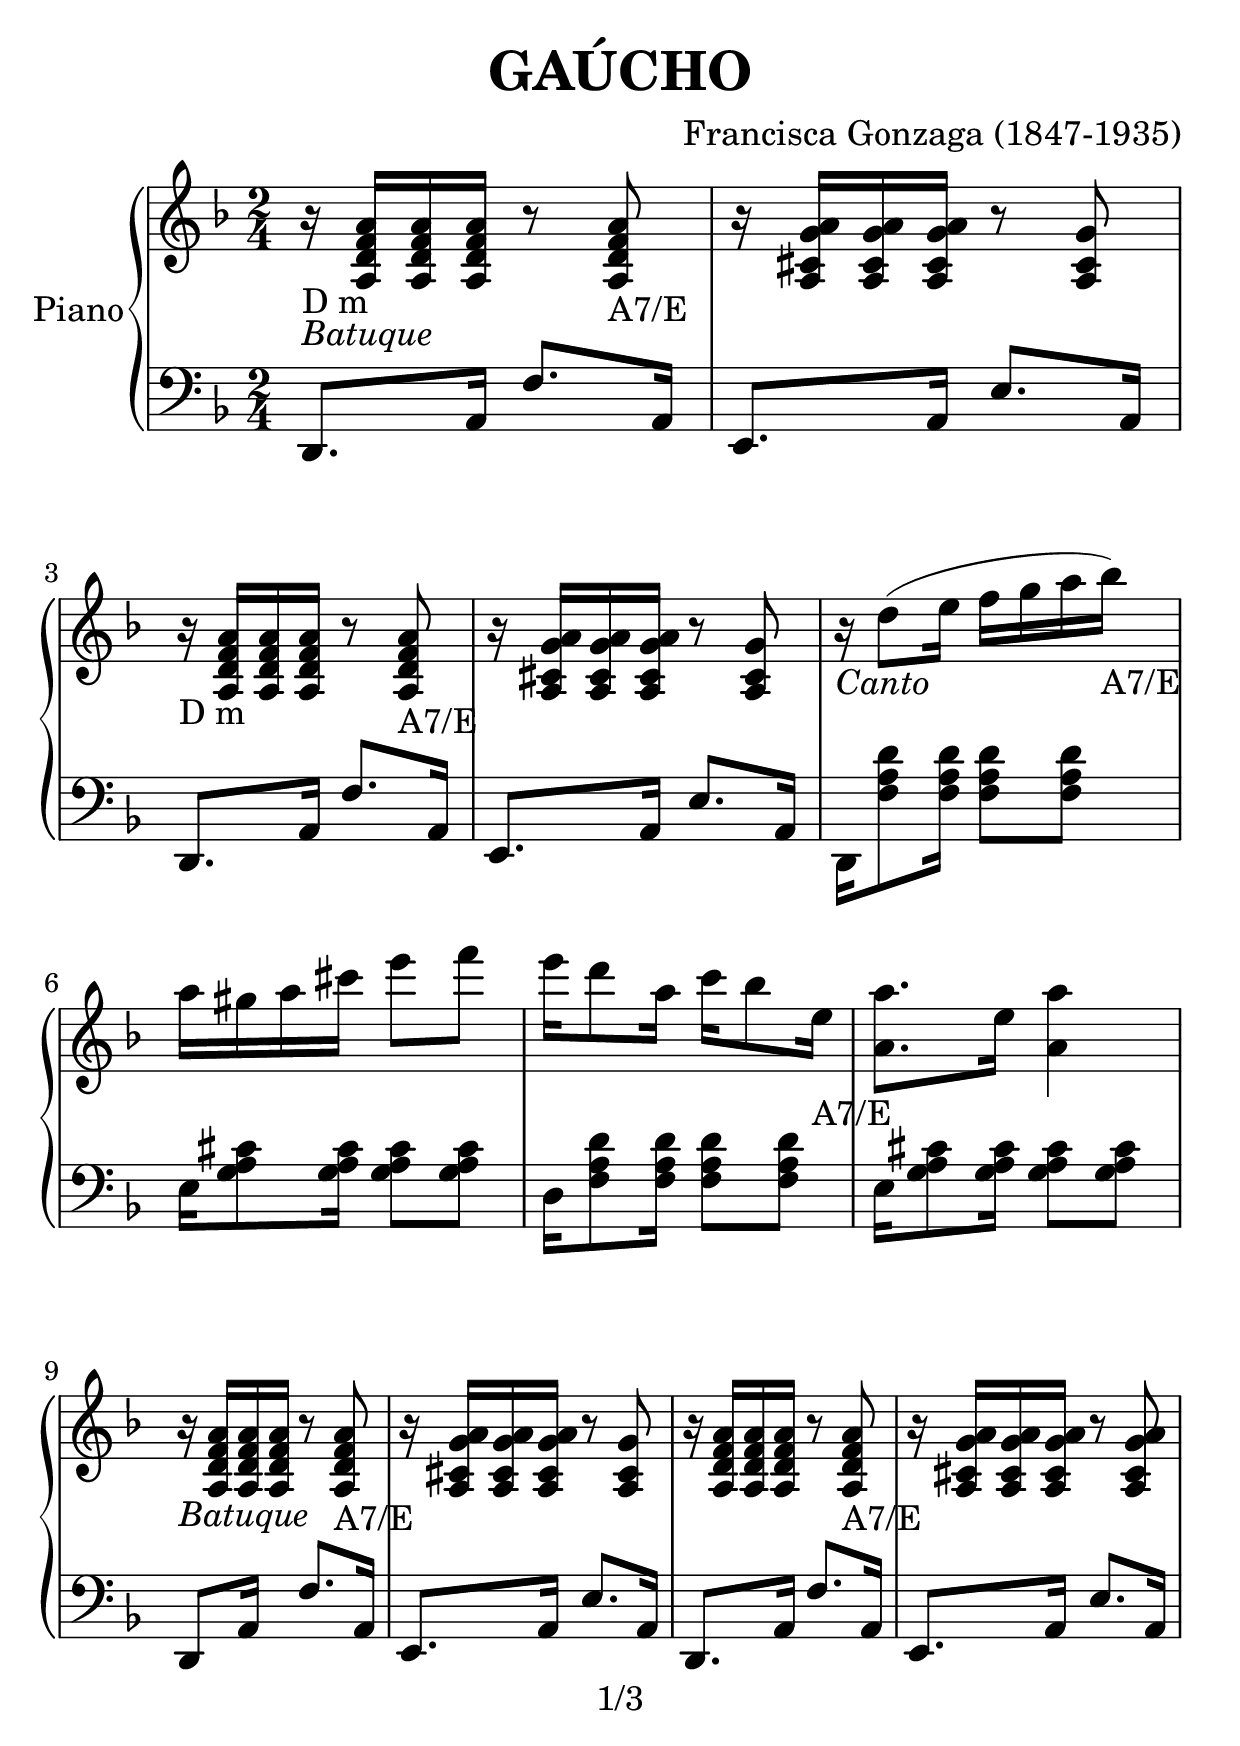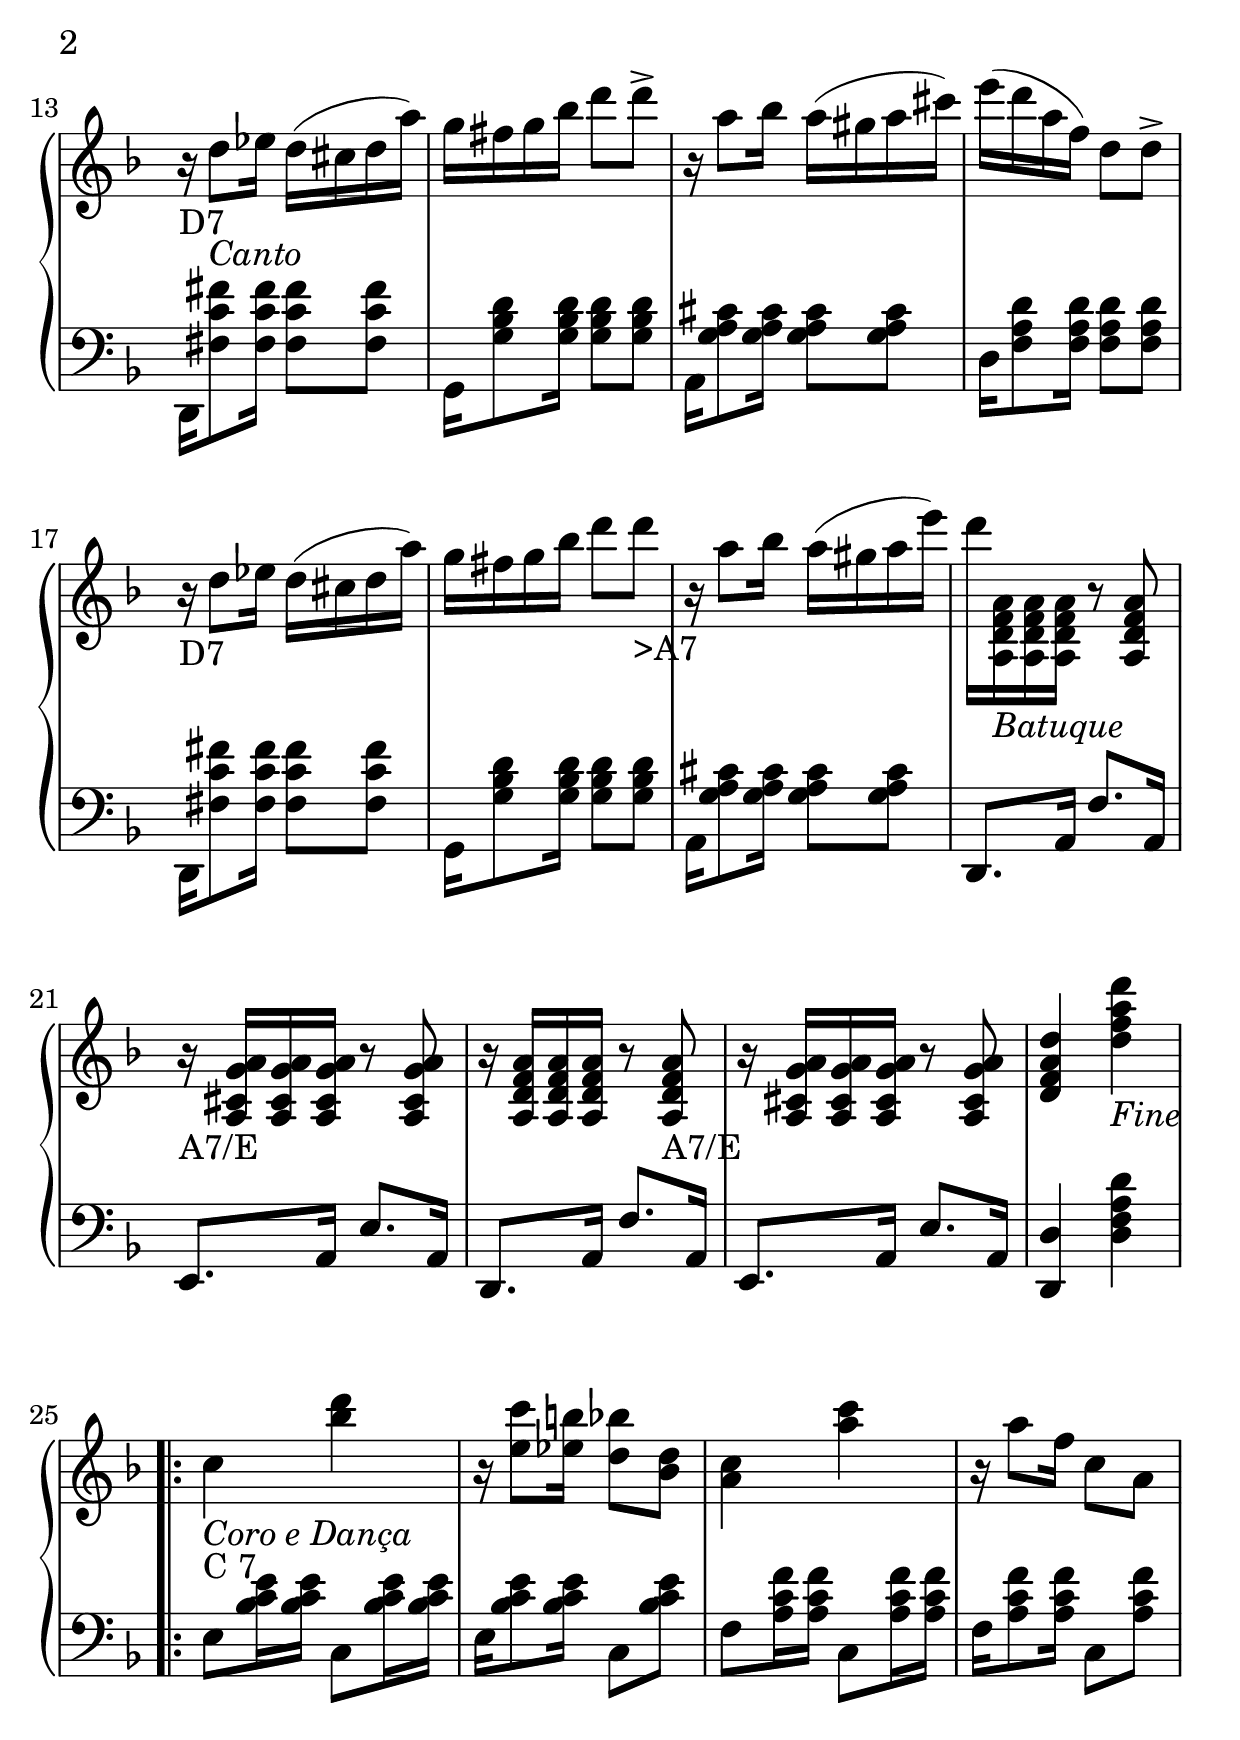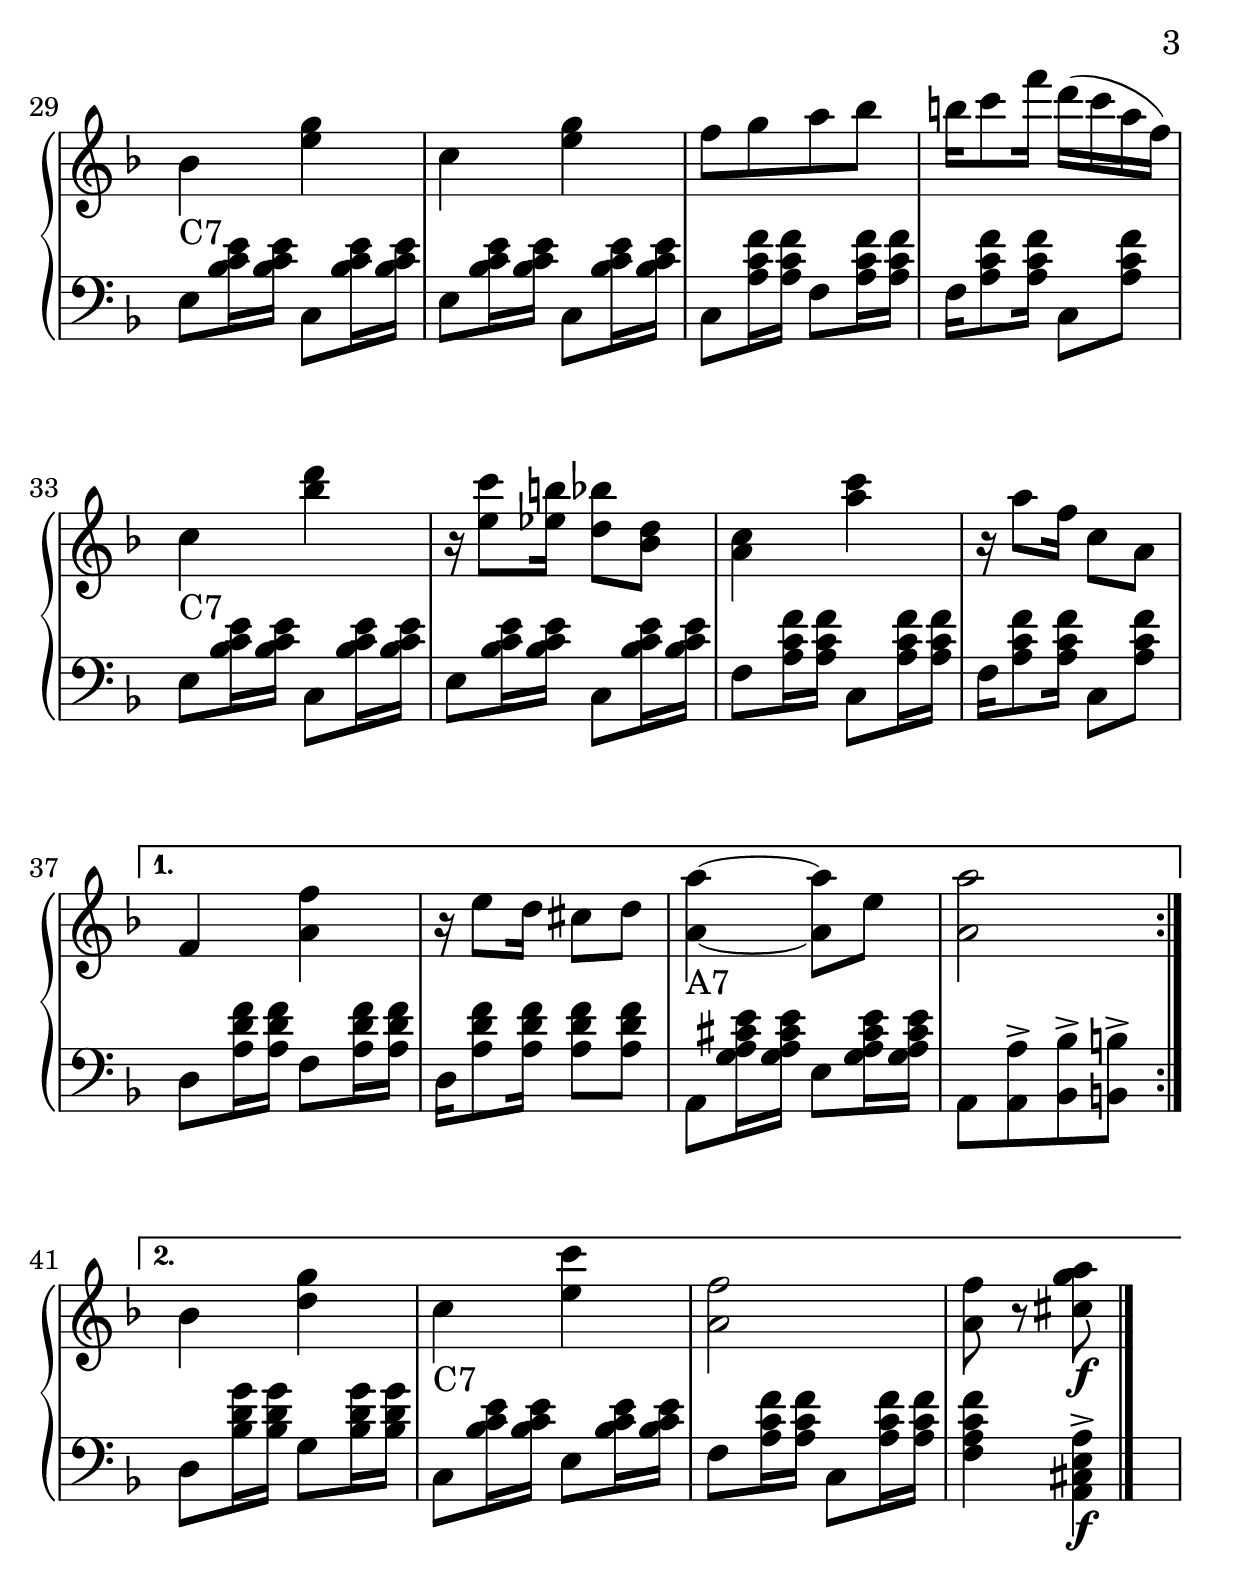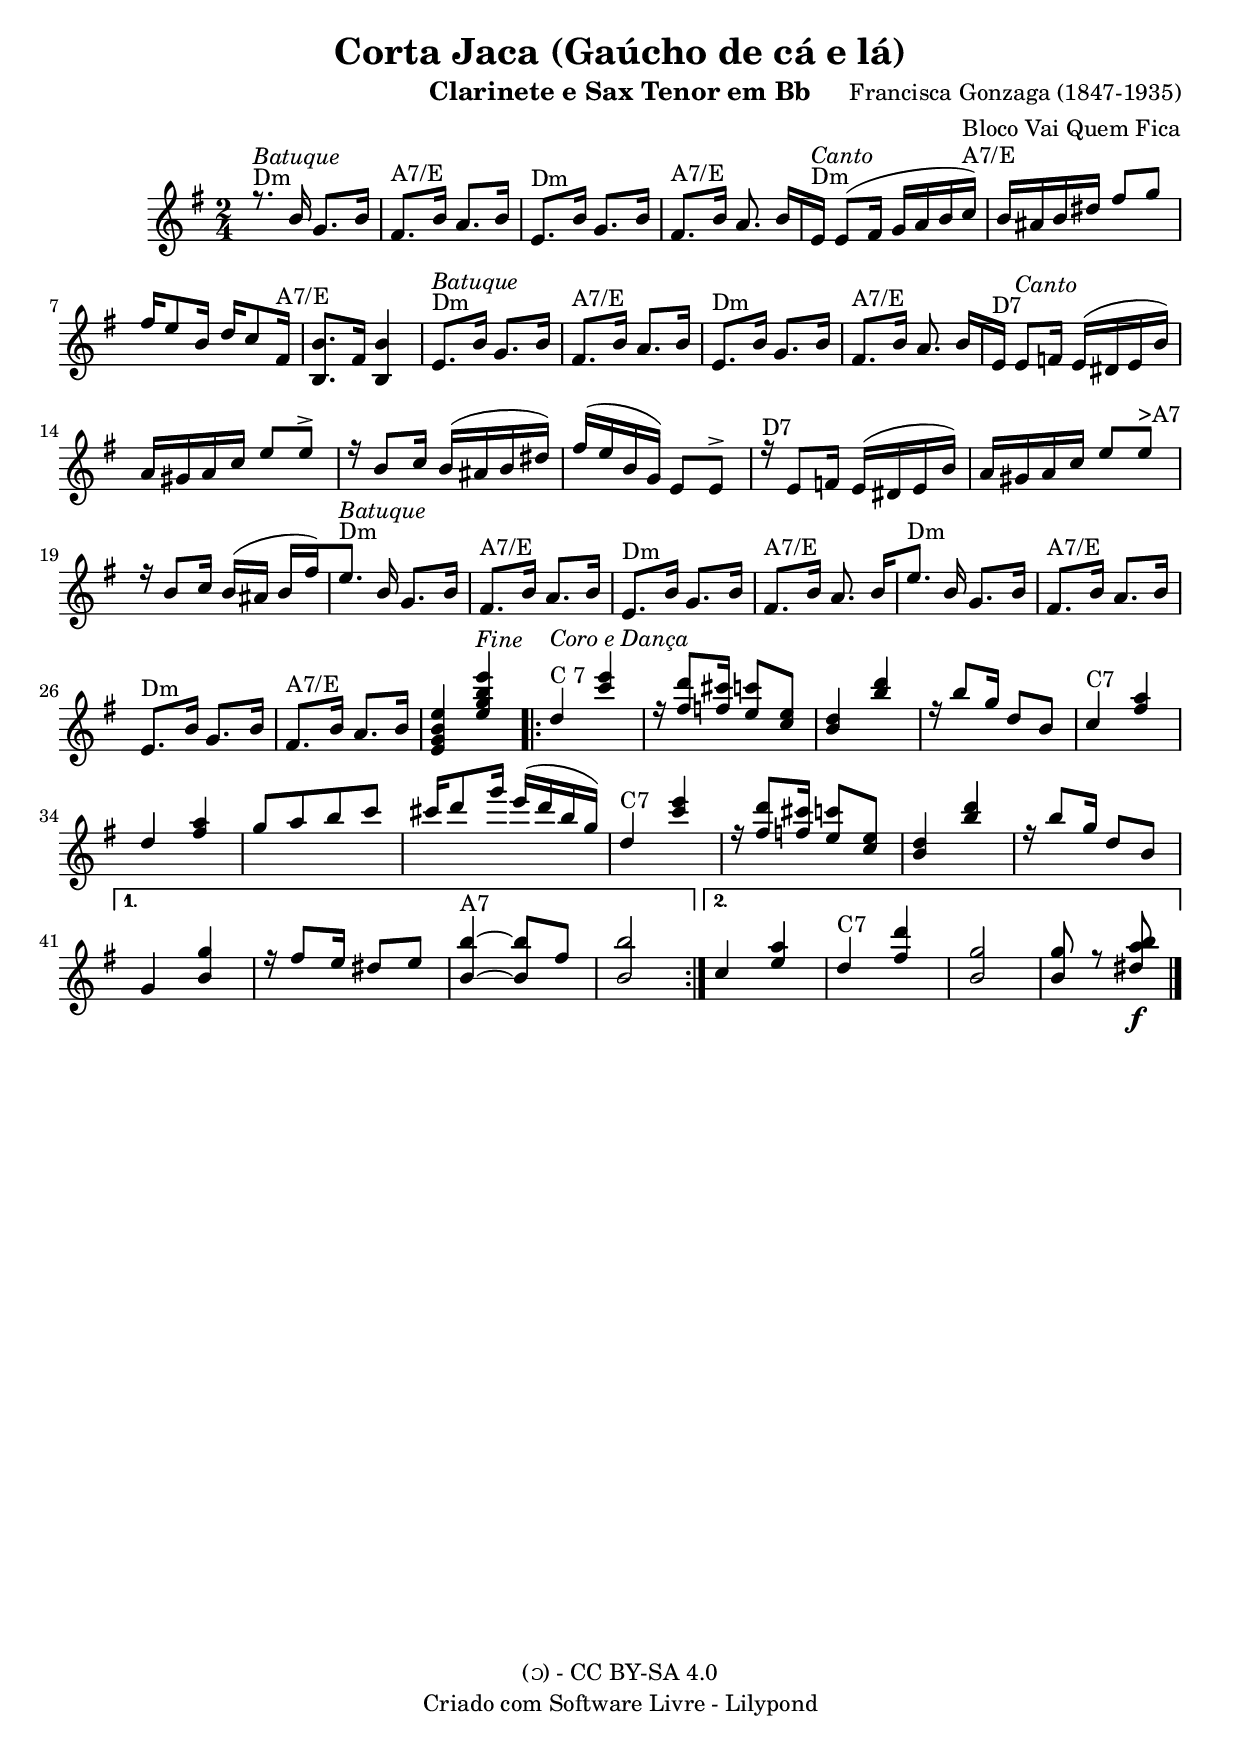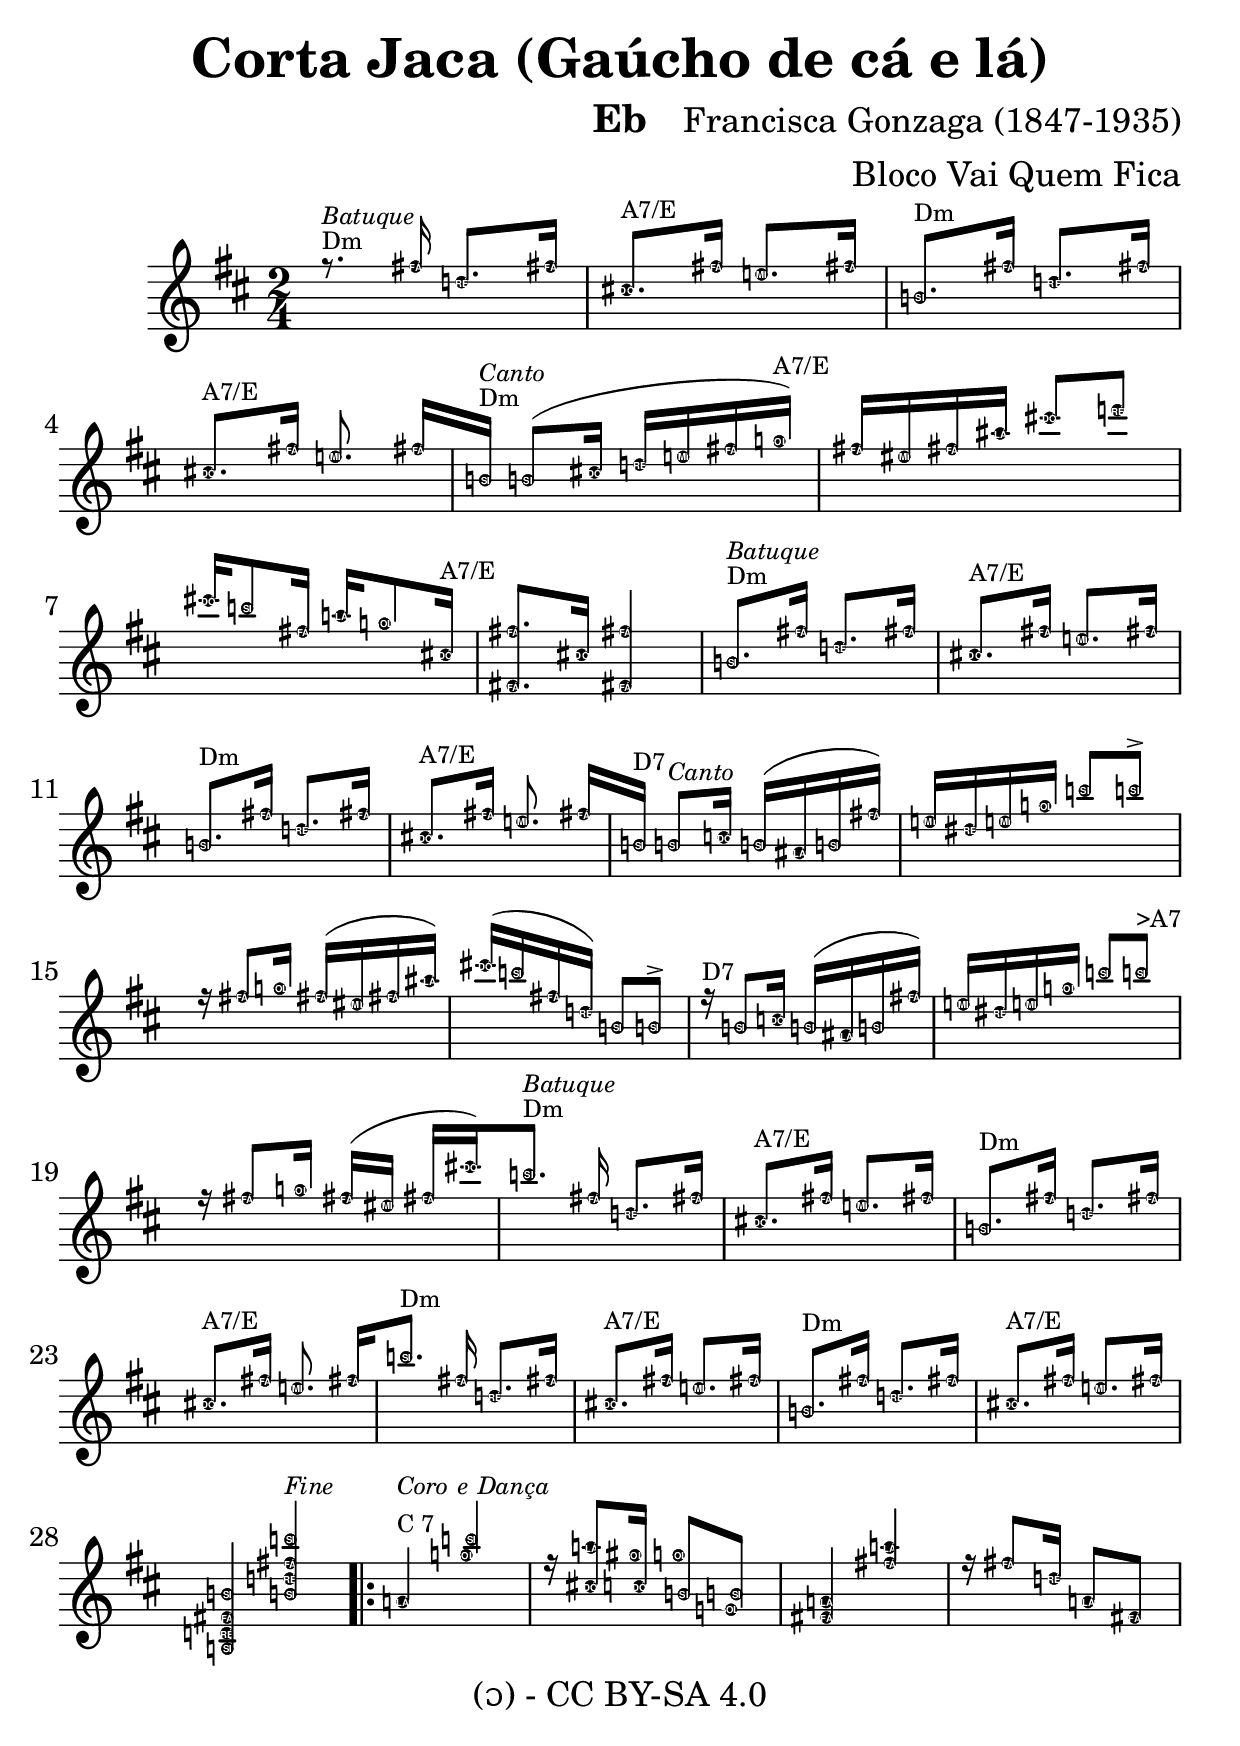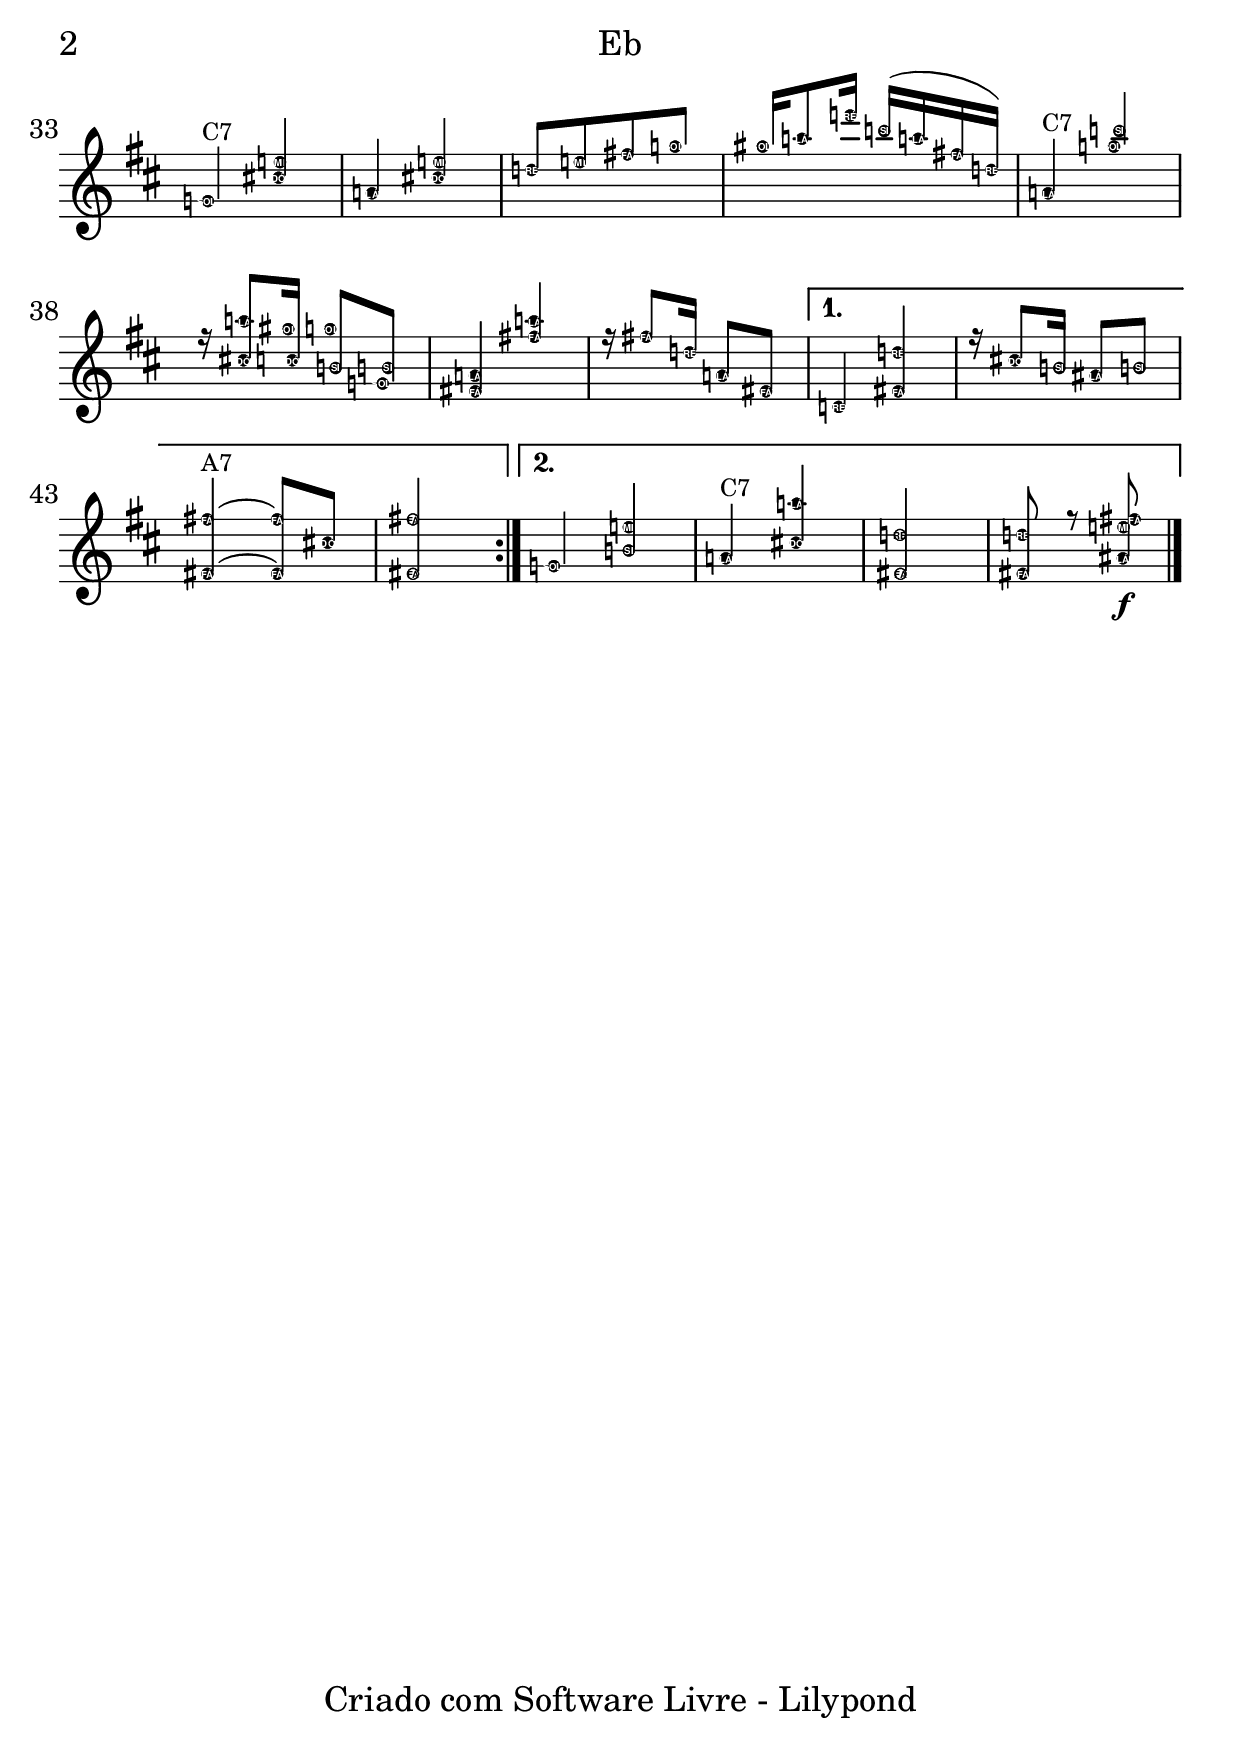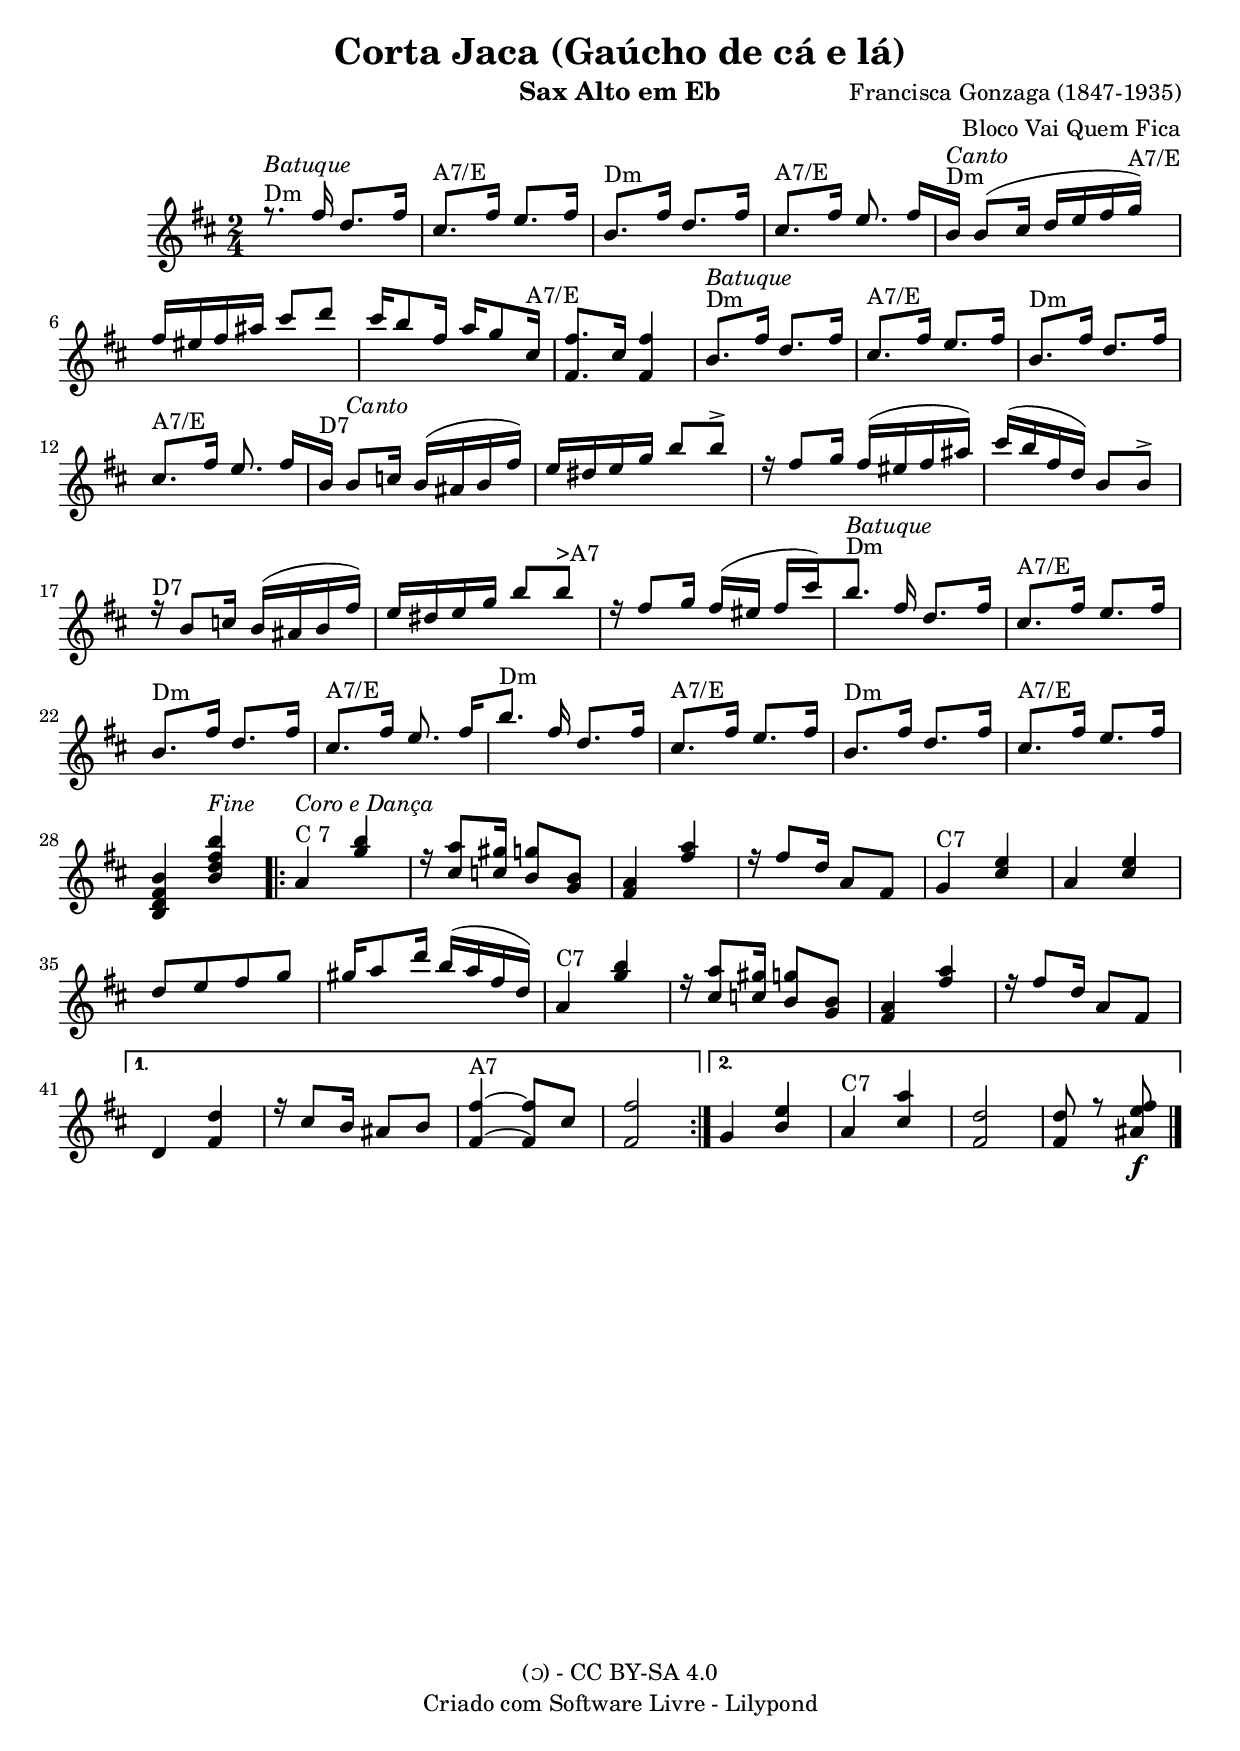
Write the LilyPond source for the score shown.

\include "../nomedasnotas.ly"
\version "2.18.2"

\header {
  worknumber = "Tango Brasileiro"
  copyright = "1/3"
  encodingdate = "2016-12-26"
  title = "GAÚCHO"
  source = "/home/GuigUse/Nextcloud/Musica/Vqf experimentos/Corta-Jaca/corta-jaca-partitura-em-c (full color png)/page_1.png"
  composer = "Francisca Gonzaga (1847-1935)"
  encodingsoftware = "audiveris 4.2"
}

PartPOneVoiceOne =  \relative a' {
  r16 -"" -"D m" -\markup{ \italic {Batuque} } <a f d a>16 <a f d a>16
  <a f d a>16 r8 <a f d a>8 -"A7/E" | % 2
  r16 <g cis, a a'>16 <cis, a g' a>16 <g' cis, a a'>16 r8 <g cis, a>8
  | % 3
  r16 -"D m" <a f d a>16 <a f d a>16 <a f d a>16 r8 <a, a' f d>8
  -"A7/E" | % 4
  r16 <cis a g' a>16 <g' cis, a a'>16 <g cis, a a'>16 r8 <cis, a g'>8
  | % 5
  r16 -\markup{ \italic {Canto} } d'8 ( e16 f16 g16 a16 bes16 -"A7/E"
  ) | % 6
  a16 gis16 a16 cis16 e8 f8 | % 7
  e16 d8 a16 c16 bes8 e,16 -"A7/E" | % 8
  <a a,>8. e16 <a a,>4 | % 9
  r16 -\markup{ \italic {Batuque} } <a, f d a>16 <a f d a>16 <a f d a>16
  r8 <a f d a>8 -"A7/E" | 
  r16 <cis, a g' a>16 <g' cis, a a'>16 <g cis, a a'>16 r8 <g cis, a>8
  | % 11
  r16 <a f d a>16 <a f d a>16 <a, a' f d>16 r8 <a a' f d>8 -"A7/E" | % 12
  r16 <cis a g' a>16 <g' cis, a a'>16 <cis, a g' a>16 r8 <cis a g' a>8 | % 13
  r16 -"D7" d'8 -\markup{ \italic {Canto} } es16  d16 ( cis16 d16 a'16 ) | % 14
  g fis g16 bes16 d8 d8 -> | % 15
  r16 a8 bes16 a16 ( gis16 a16 cis16 ) | % 16
  e16 ( d16 a16 f16 ) d8 d8 ->
  r16 -"" -"D7" d8 es16 d16 ( cis16 d16 a'16 ) | % 2
  g16 fis16 g16 bes16 d8 d8 -">A7" | % 3
  r16 a8 bes16 a16 ( gis16 a16 e'16 ) | % 4
  d16 <a,, a' f d>16 -\markup{ \italic {Batuque} } <a a' f d>16 <a' f d a>16
  r8 <a f d a>8 | % 5
  r16 -"A7/E" <cis, a g' a>16 <g' cis, a a'>16 <cis, a g' a>16 r8 <cis a
  g' a>8 | % 6
  r16 <a a' f d>16 <a' f d a>16 <a, a' f d>16 r8 <a a' f d>8 -"A7/E" | % 7
  r16 <g' cis, a a'>16 <cis, a g' a>16 <g' cis, a a'>16 r8 <g cis, a a'>8  | % 8
  <d' a f d>4 <d' a f d>4 -\markup{ \italic {Fine} } | % 9
  \repeat volta 2 {
    | % 9
    c,4 -\markup{ \italic {Coro e Dança} } -"C 7" <d' bes>4 |
    r16 <c e,>8 <b es,>16 <bes d,>8 <bes, d>8 | % 11
    <c a>4 <c' a>4 | % 12
    r16 a8 f16 c8 a8 | % 13
    bes4 -"C7" <g' e>4 | % 14
    c,4 <g' e>4  | % 15
    f8[ g8 a8 bes8] | % 16
    b16 c8 f16 d16 ( c16 a16 f16 )
    c4 -"" -"C7" <bes' d>4 |
    %c,8 <bes' e c>16 <bes
    %e c>16 s4 \change Staff="1" | % 2
    r16 <c e,>8 <b es,>16 <bes d,>8 <bes, d>8 |
    <c a>4 <c' a>4 | % 4
    r16 a8 f16 c8 a8| % 5
  }
    \alternative {
    {f4  <f' a,>4 | % 6
    r16 e8 d16 cis8 d8 | % 7
    <a a'>4 -"A7" ~ <a' a,>8 e8 
  | % 8
  <a a,>2 |}
  {bes,4 <g' d>4 | % 9
  c,4 -"C7" <c' e,>4 |
  <f, a,>2
  <f a,>8 r8 <g a cis,>8 \f  \bar "|."
  }
  }
}

PartPOneVoiceTwo =  \relative d, {
  d8. -"" a'16 f'8. a,16 | % 1
  e8. a16 e'8. a,16 | % 2
  d,8. a'16 f'8. a,16 | % 3
  e8. a16 e'8. a,16 | % 4
  d,16 <d'' a f>8 <d a f>16 <d a f>8 <d a f>8 | % 5
  e,16 <g cis a>8 <g cis a>16 <g cis a>8 <g cis a>8 | % 6
  d16 <d' a f>8 <d a f>16 <d a f>8 <d a f>8 | % 7
  e,16 <g cis a>8 <g cis a>16 <g cis a>8 <g cis a>8 | \break % 8 
  d,8 a'16 s16 f'8. a,16 | %9
  e8. a16 e'8. a,16 | % 10
  d,8. a'16 f'8. a,16 | % 11
  e8. a16 e'8. a,16 | \break % 12
  d,16 <fis' c' fis>8 <fis c' fis>16 <fis c' fis>8 <fis c' fis>8 | % 13
  g,16 <d'' bes g>8 <d bes g>16 <d bes g>8 <d bes g>8 | % 14
  a,16 <g' a cis>8 <g a cis>16 <g a cis>8 <g a cis>8 | % 15
  d16 <d' a f>8 <d a f>16 <d a f>8 <d a f>8 | \break % 16
  d,,16 <fis' c' fis>8 <fis c' fis>16 <fis c' fis>8 <fis c' fis>8 | % 17
  g,16 <d'' bes g>8 <d bes g>16 <d bes g>8 <d bes g>8 | % 18
  a,16 <g' a cis>8 <g a cis>16 <g a cis>8 <g a cis>8 | % 19
   d,8. a'16 f'8. a,16 | \break % 20
   e8. a16 e'8. a,16 | % 21
  d,8. a'16 f'8. a,16 | % 22
  e8. a16 e'8. a,16 | % 23
  <d d,>4 <d' a f d>4 | \break % 24
  \repeat volta 2 {
    e,8 <bes' e c>16 <bes e c>16 c,8 <bes' e c>16 <bes e c>16 | % 25
    e,16 <bes' e c>8 <bes e c>16 c,8 <bes' e c>8 | % 26
    f8 <f' c a>16 <f c a>16 c,8 <f' c a>16 <f c a>16 | % 27
    f,16 <f' c a>8 <f c a>16 c,8 <f' c a>8 | % 28
    e,8 <bes' e c>16 <bes e c>16 c,8 <bes' e c>16 <bes e c>16 | % 29
    e,8 <bes' e c>16 <bes e c>16 c,8 <bes' e c>16 <bes e c>16 | % 30
    c,8 <f' c a>16 <f c a>16 f,8 <f' c a>16 <f c a>16| % 31
    f,16 <f' c a>8 <f c a>16 c,8 <f' c a>8 \break % 32
    e,8 <bes' e c>16 <bes e c>16 c,8 <bes' e c>16 <bes e c>16 | % 33
    e,8 <bes' e c>16 <bes e c>16 c,8 <bes' e c>16 <bes e c>16 | % 34
    f8 <f' c a>16 <f c a>16 c,8 <f' c a>16 <f c a>16| % 35
    f,16 <f' c a>8 <f c a>16 c,8 <f' c a>8 \break % 36
  }
  \alternative {
    { 
      d, <a' d f>16 <a d f> f8 <a d f>16 <a d f> | % 37
      d,16 <a' d f>8 <a d f>16 <a d f>8 <a d f> | % 38
      a,8 <g' a cis e>16 <g a cis e> e8 <g a cis e>16 <g a cis e>16 | % 39
      a,8[ <a a'>8-> <bes bes'>8-> <b b'>8->] | % 40
    }
    {
      d <bes' d g>16 <bes d g> g8 <bes d g>16 <bes d g> | % 41
      c,8 <bes' c e>16 <bes c e> e,8 <bes' c e>16 <bes c e> | % 38
      f8 <a c f>16 <a c f> c,8 <a' c f>16 <a c f>16 | % 39
      <f a c f>4 <a, cis e a>4-> \f
    }
  }
  }


saxtenor =  \relative a' {
  r8.-"Dm" -\markup{ \italic {Batuque} }   a'16 f8. a16 | % 1
  e8. -"A7/E"  a16 g8. a16 | % 2
  d,8. -"Dm" a'16 f8. a16 | % 3
  e8. -"A7/E" a16 g8. a16[ | % 4
  d,16] -"Dm"-\markup{ \italic {Canto} } d8 ( e16 f16 g16 a16 bes16 -"A7/E"
  ) | % 6
  a16 gis16 a16 cis16 e8 f8 | % 7
  e16 d8 a16 c16 bes8 e,16 -"A7/E" | % 8
  <a a,>8. e16 <a a,>4 | % 9
  d,8.-"Dm" -\markup{ \italic {Batuque} }   a'16 f8. a16 | % 1
  e8. -"A7/E"  a16 g8. a16 | % 2
  d,8. -"Dm" a'16 f8. a16 | % 3
  e8. -"A7/E" a16 g8. a16[ | % 4
  d,16] -"D7" d8 -\markup{ \italic {Canto} } es16  d16 ( cis16 d16 a'16 ) | % 14
  g fis g16 bes16 d8 d8 -> | % 15
  r16 a8 bes16 a16 ( gis16 a16 cis16 ) | % 16
  e16 ( d16 a16 f16 ) d8 d8 ->
  r16 -"" -"D7" d8 es16 d16 ( cis16 d16 a'16 ) | % 2
  g16 fis16 g16 bes16 d8 d8 -">A7" | % 3
  r16 a8 bes16 a16 ( gis16 a16 [e'16 ) | % 4
  d8.]-"Dm" -\markup{ \italic {Batuque} }   a16 f8. a16 | % 1
  e8. -"A7/E"  a16 g8. a16 | % 2
  d,8. -"Dm" a'16 f8. a16 | % 3
  e8. -"A7/E" a16 g8. a16[ | % 4
  d8.]-"Dm" a16 f8. a16 | % 1
  e8. -"A7/E"  a16 g8. a16 | % 2
  d,8. -"Dm" a'16 f8. a16 | % 3
  e8. -"A7/E" a16 g8. a16 | % 4 
  <d a f d>4 <d' a f d>4 -\markup{ \italic {Fine} } | % 9
  \repeat volta 2 {
    | % 9
    c,4 -\markup{ \italic {Coro e Dança} } -"C 7" <d' bes>4 |
    r16 <c e,>8 <b es,>16 <bes d,>8 <bes, d>8 | % 11
    <c a>4 <c' a>4 | % 12
    r16 a8 f16 c8 a8 | % 13
    bes4 -"C7" <g' e>4 | % 14
    c,4 <g' e>4  | % 15
    f8[ g8 a8 bes8] | % 16
    b16 c8 f16 d16 ( c16 a16 f16 )
    c4 -"" -"C7" <bes' d>4 |
    %c,8 <bes' e c>16 <bes
    %e c>16 s4 \change Staff="1" | % 2
    r16 <c e,>8 <b es,>16 <bes d,>8 <bes, d>8 |
    <c a>4 <c' a>4 | % 4
    r16 a8 f16 c8 a8| % 5
  }
    \alternative {
    {f4  <f' a,>4 | % 6
    r16 e8 d16 cis8 d8 | % 7
    <a a'>4 -"A7" ~ <a' a,>8 e8 
  | % 8
  <a a,>2 |}
  {bes,4 <g' d>4 | % 9
  c,4 -"C7" <c' e,>4 |
  <f, a,>2
  <f a,>8 r8 <g a cis,>8 \f  \bar "|."
  }
  }
}

saxalto =  \relative a' {
  r8.-"Dm" -\markup{ \italic {Batuque} }   a'16 f8. a16 | % 1
  e8. -"A7/E"  a16 g8. a16 | % 2
  d,8. -"Dm" a'16 f8. a16 | % 3
  e8. -"A7/E" a16 g8. a16[ | % 4
  d,16] -"Dm"-\markup{ \italic {Canto} } d8 ( e16 f16 g16 a16 bes16 -"A7/E"
  ) | % 6
  a16 gis16 a16 cis16 e8 f8 | % 7
  e16 d8 a16 c16 bes8 e,16 -"A7/E" | % 8
  <a a,>8. e16 <a a,>4 | % 9
  d,8.-"Dm" -\markup{ \italic {Batuque} }   a'16 f8. a16 | % 1
  e8. -"A7/E"  a16 g8. a16 | % 2
  d,8. -"Dm" a'16 f8. a16 | % 3
  e8. -"A7/E" a16 g8. a16[ | % 4
  d,16] -"D7" d8 -\markup{ \italic {Canto} } es16  d16 ( cis16 d16 a'16 ) | % 14
  g fis g16 bes16 d8 d8 -> | % 15
  r16 a8 bes16 a16 ( gis16 a16 cis16 ) | % 16
  e16 ( d16 a16 f16 ) d8 d8 ->
  r16 -"" -"D7" d8 es16 d16 ( cis16 d16 a'16 ) | % 2
  g16 fis16 g16 bes16 d8 d8 -">A7" | % 3
  r16 a8 bes16 a16 ( gis16 a16 [e'16 ) | % 4
  d8.]-"Dm" -\markup{ \italic {Batuque} }   a16 f8. a16 | % 1
  e8. -"A7/E"  a16 g8. a16 | % 2
  d,8. -"Dm" a'16 f8. a16 | % 3
  e8. -"A7/E" a16 g8. a16[ | % 4
  d8.]-"Dm" a16 f8. a16 | % 1
  e8. -"A7/E"  a16 g8. a16 | % 2
  d,8. -"Dm" a'16 f8. a16 | % 3
  e8. -"A7/E" a16 g8. a16 | % 4 
  <d, a f d>4 <d' a f d>4 -\markup{ \italic {Fine} } | % 9
  \repeat volta 2 {
    | % 9
    c,4 -\markup{ \italic {Coro e Dança} } -"C 7" <d' bes>4 |
    r16 <c e,>8 <b es,>16 <bes d,>8 <bes, d>8 | % 11
    <c a>4 <c' a>4 | % 12
    r16 a8 f16 c8 a8 | % 13
    bes4 -"C7" <g' e>4 | % 14
    c,4 <g' e>4  | % 15
    f8[ g8 a8 bes8] | % 16
    b16 c8 f16 d16 ( c16 a16 f16 )
    c4 -"" -"C7" <bes' d>4 |
    %c,8 <bes' e c>16 <bes
    %e c>16 s4 \change Staff="1" | % 2
    r16 <c e,>8 <b es,>16 <bes d,>8 <bes, d>8 |
    <c a>4 <c' a>4 | % 4
    r16 a8 f16 c8 a8| % 5
  }
    \alternative {
    {f4  <f' a,>4 | % 6
    r16 e8 d16 cis8 d8 | % 7
    <a a'>4 -"A7" ~ <a' a,>8 e8 
  | % 8
  <a a,>2 |}
  {bes,4 <g' d>4 | % 9
  c,4 -"C7" <c' e,>4 |
  <f, a,>2
  <f a,>8 r8 <g a cis,>8 \f  \bar "|."
  }
  }
}

% The score definition
\score {
  <<
    \new PianoStaff <<
      \set PianoStaff.instrumentName = "Piano"
      \context Staff = "1" <<
        \context Voice = "PartPOneVoiceOne" { 
          \clef "treble" \key f \major \time 2/4 
          \PartPOneVoiceOne
        }
      >> \context Staff = "2" <<
        \context Voice = "PartPOneVoiceTwo" { 
           \clef "bass" \key f \major \time 2/4
          \PartPOneVoiceTwo
        }
      >>
    >>

  >>
  \layout {}
  % To create MIDI output, uncomment the following line:
   \midi {
   \tempo 4 = 80 }
}

\book {
  \bookOutputSuffix "Clarinete e Sax Tenor em Bb"
  \header {
    title = "Corta Jaca (Gaúcho de cá e lá)"
    composer =  "Francisca Gonzaga (1847-1935)"
    instrument = "Clarinete e Sax Tenor em Bb"
    arranger = "Bloco Vai Quem Fica"
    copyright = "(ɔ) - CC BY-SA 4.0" 
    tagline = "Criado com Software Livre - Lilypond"  % removida mensagem de lilypond 
  }
  \score {
     <<
	\new Voice = "clarinete" {
	  \set midiInstrument = #"tenor sax"
	  \oneVoice
	  \voiceOne
	  \time 2/4
	  \clef G
	  \key g \major
	  \transpose f g, {
	    \saxtenor
	  }
	}
	>>
	\layout {}
	 \midi {
       \tempo 4 = 60
       \context {
         \Voice	
         \consists "Staff_Performer"
     }
     }
     } 
}

\book {
  \bookOutputSuffix "Sax Alto em Eb"
  \header {
    title = "Corta Jaca (Gaúcho de cá e lá)"
    composer =  "Francisca Gonzaga (1847-1935)"
    instrument = "Sax Alto em Eb"
    arranger = "Bloco Vai Quem Fica"
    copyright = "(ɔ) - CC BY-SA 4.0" 
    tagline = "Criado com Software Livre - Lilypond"  % removida mensagem de lilypond 
  }
  \score {
     <<
	\new Voice = "sax alto" {
	  \set midiInstrument = #"alto sax"
	  \oneVoice
	  \voiceOne
	  \time 2/4
	  \clef G
	  \key d \major
	  \transpose f d {
	    \saxalto
	  }
	}
	>>
	\layout {}
     }    
}

#(set-global-staff-size 30)

\book {
  \bookOutputSuffix "Eb_notas"
  \header {
    title = "Corta Jaca (Gaúcho de cá e lá)"
    composer =  "Francisca Gonzaga (1847-1935)"
    instrument = "Eb"
    arranger = "Bloco Vai Quem Fica"
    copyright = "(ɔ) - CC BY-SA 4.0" 
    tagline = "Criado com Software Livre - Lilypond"  % removida mensagem de lilypond 
  }
  \score {
     <<
       \new Staff {
         \accidentalStyle Score.dodecaphonic
	\new Voice = "sax alto" {
	  \set midiInstrument = #"alto sax"
	  \oneVoice
	  \voiceOne
	  \time 2/4
	  \clef G
	  \key d \major
	  \transpose f d {
	    \easyHeadsOn
	    \teeny
	    \saxalto
	  }
	}
       }
	>>
	\layout {
	\context {
      \Voice
      \consists \Gravador_nome_notas
    }
	}
     }    
}